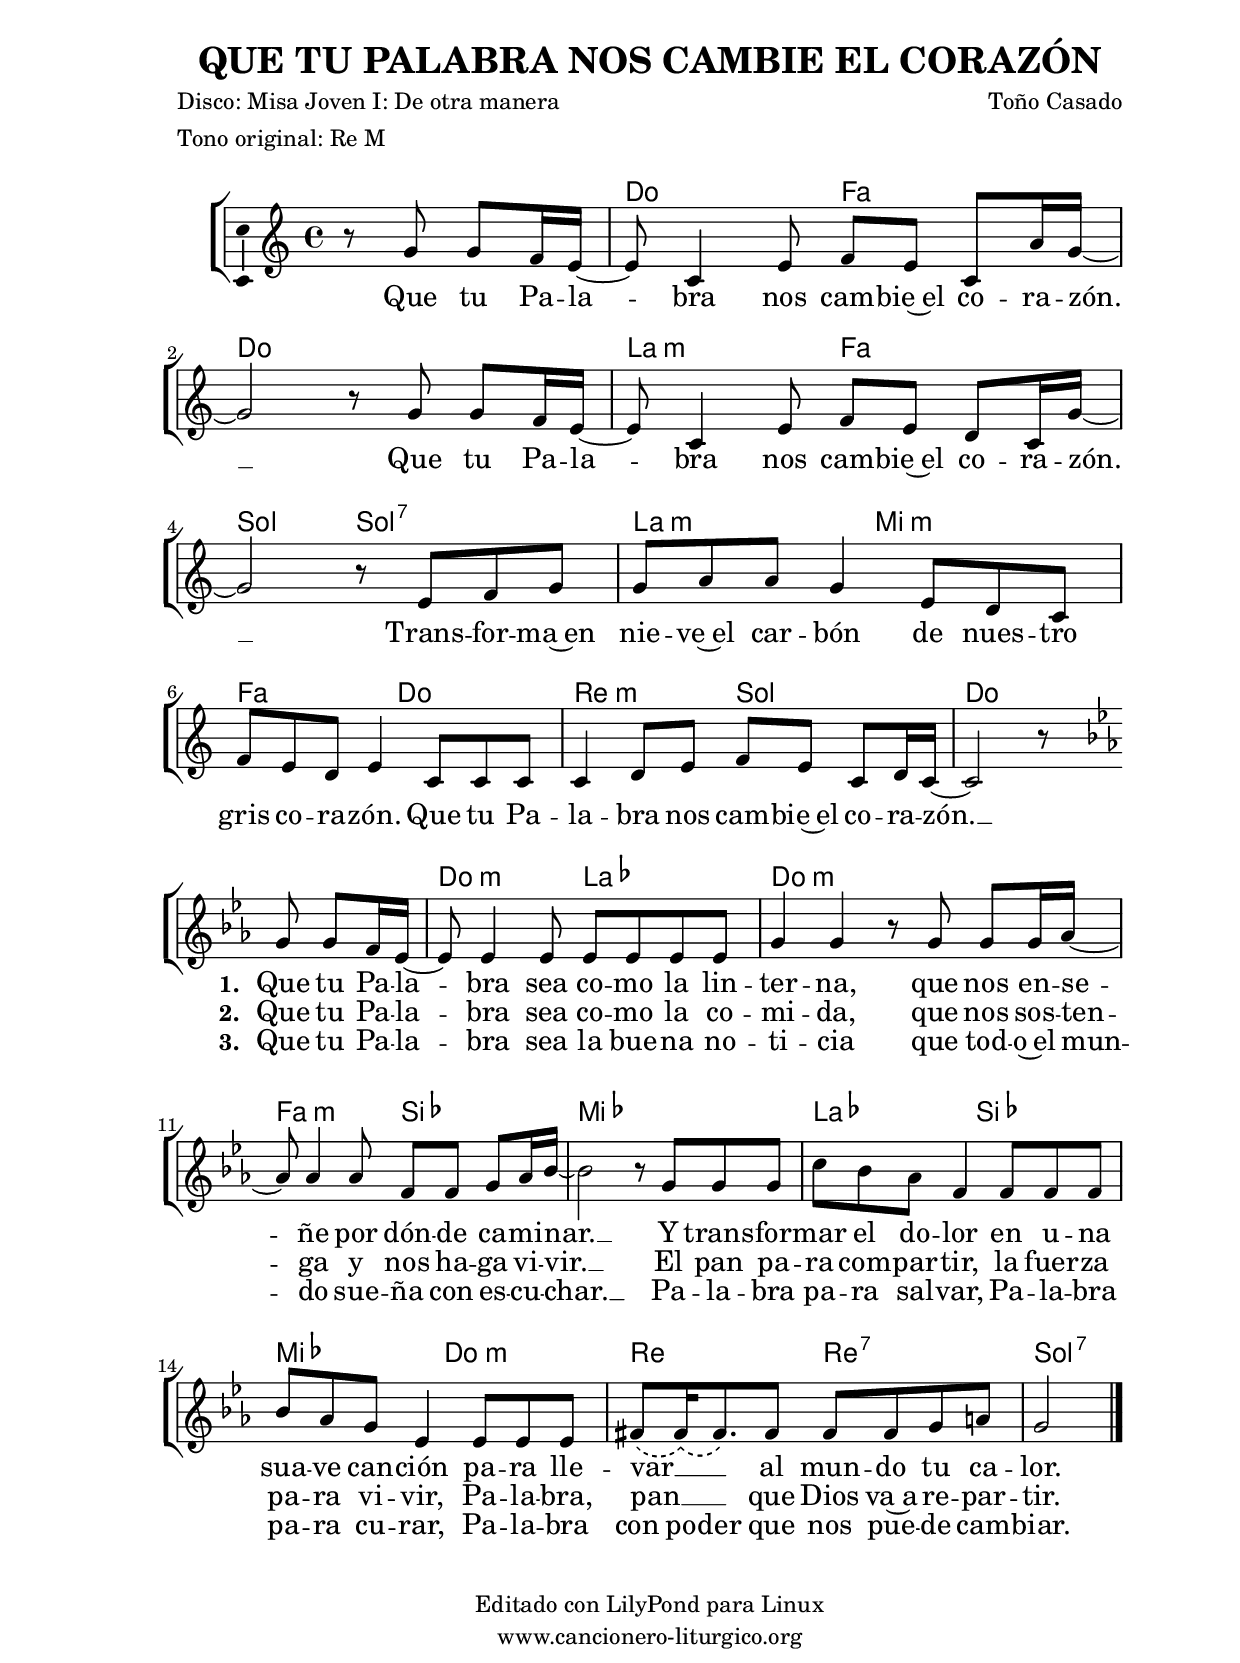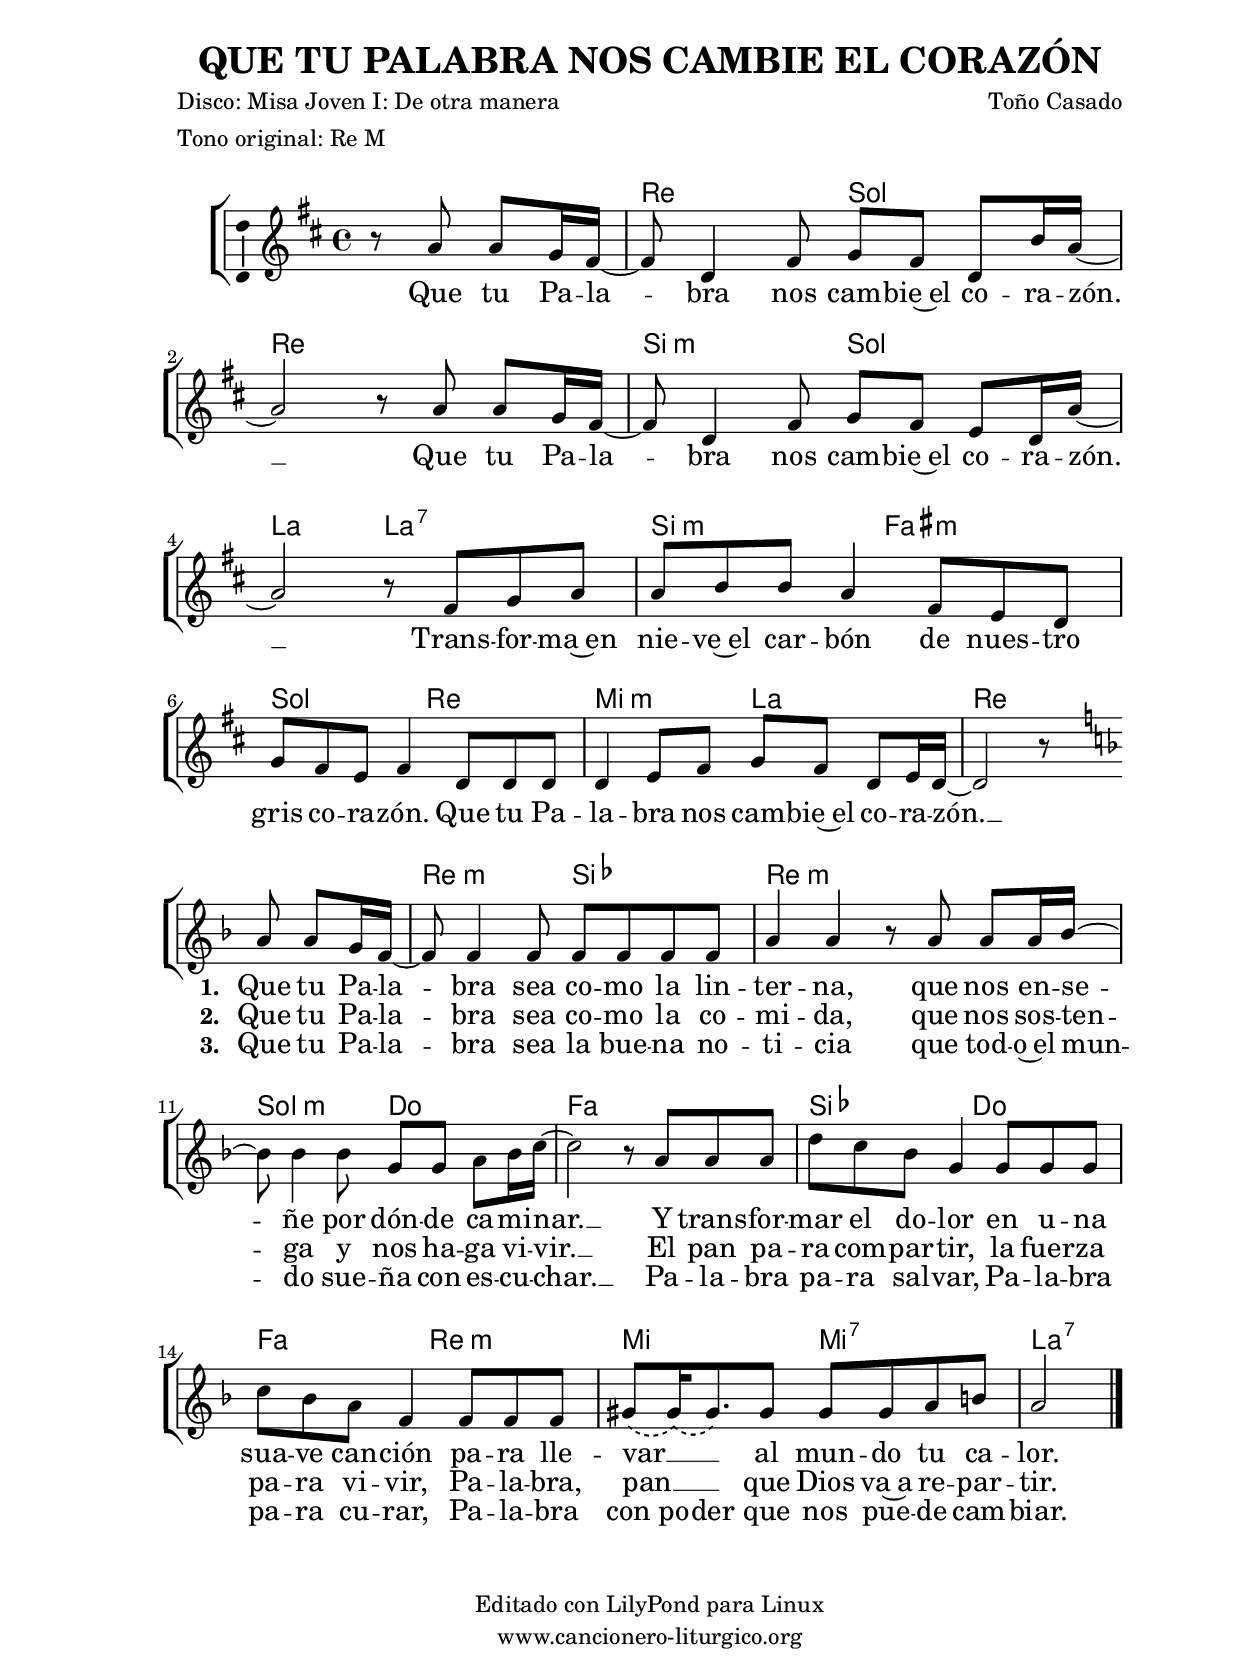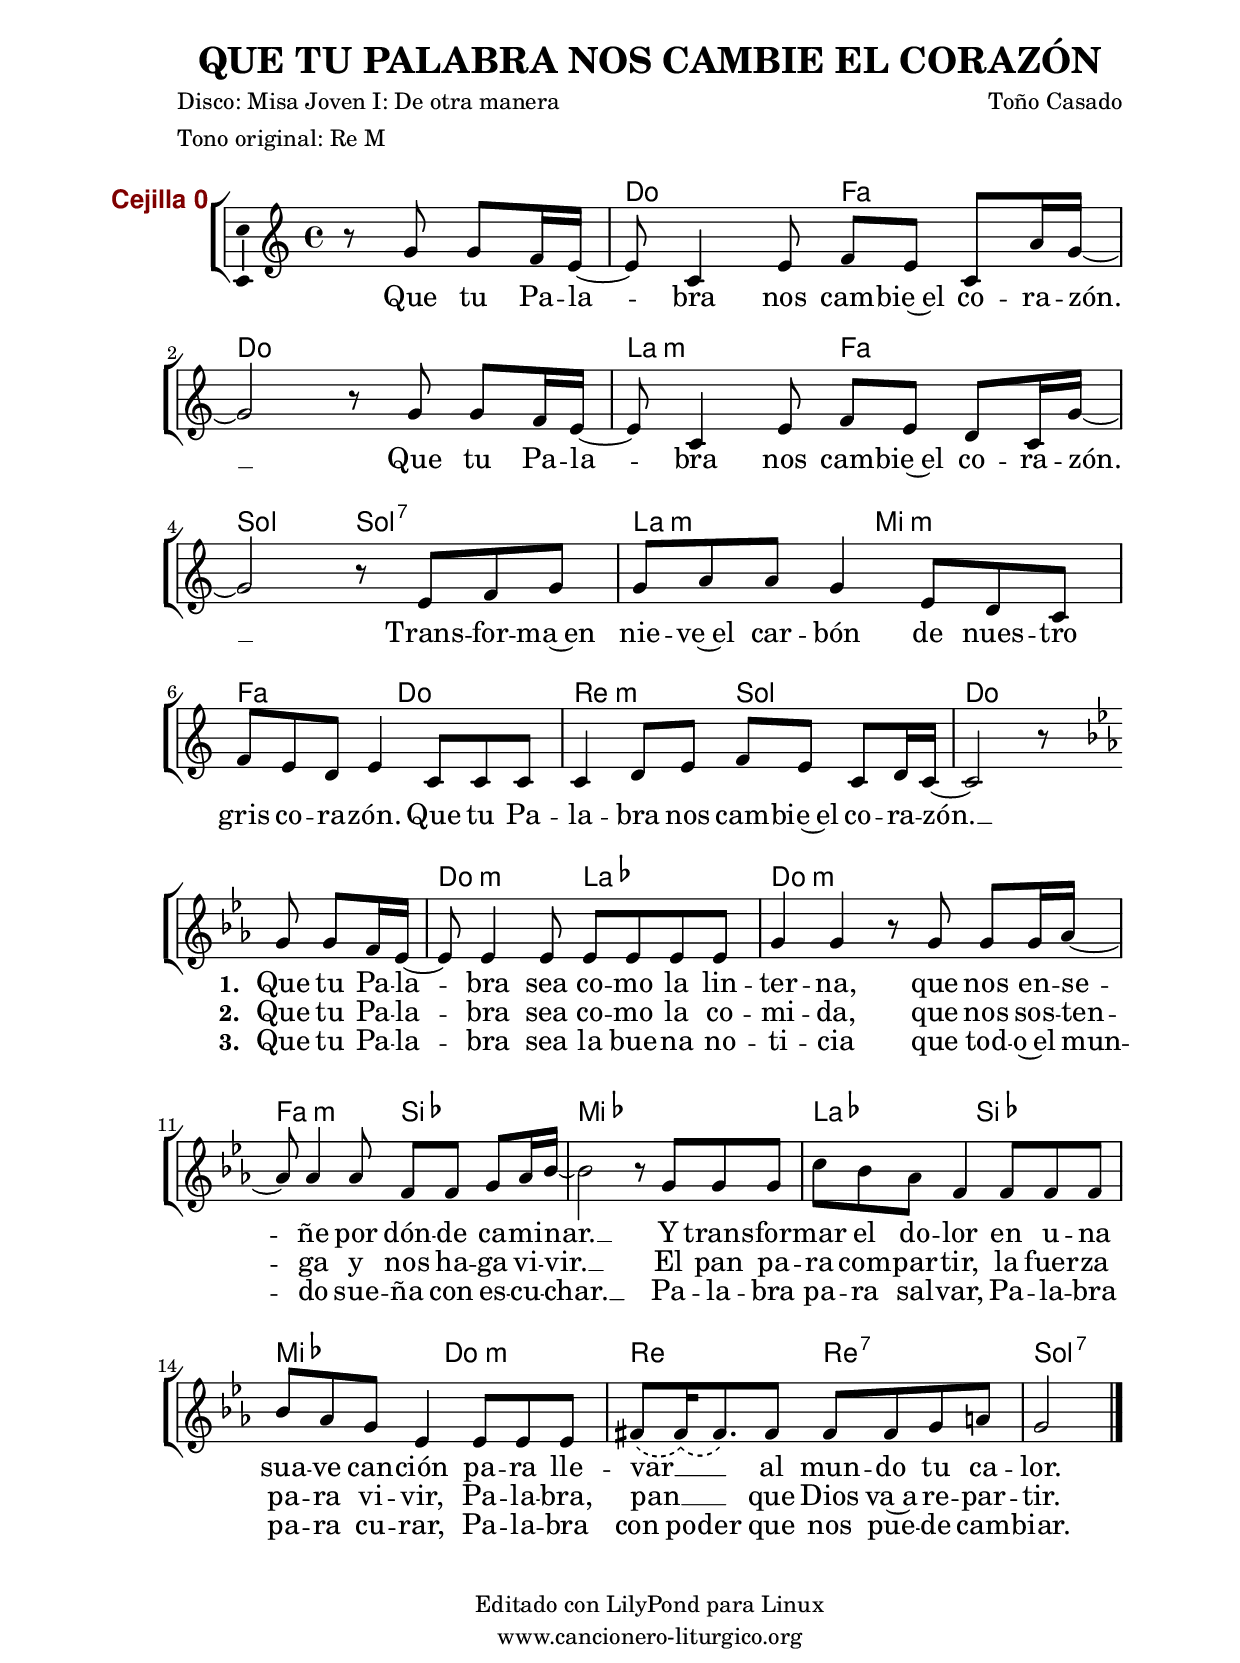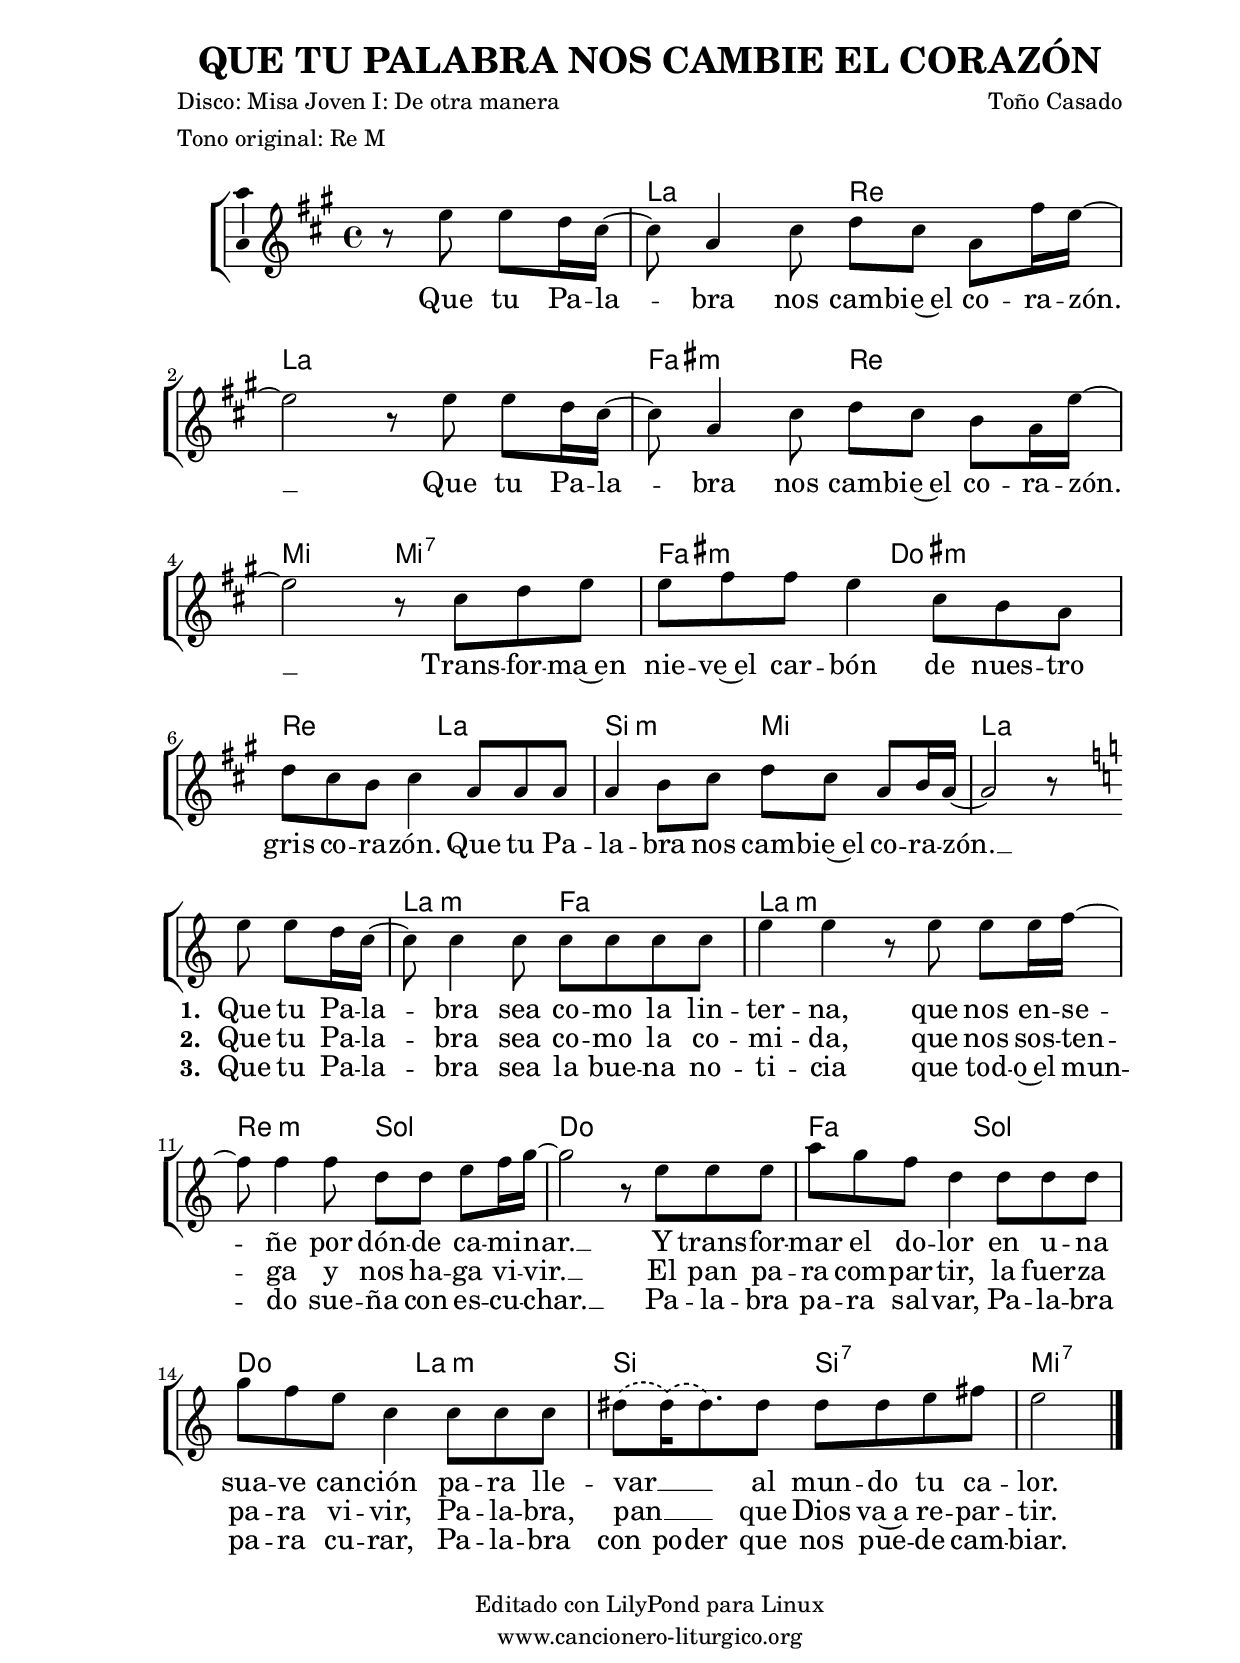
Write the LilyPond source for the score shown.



%versión de lilypond para la que se ha escrito esta partitura:
\version "2.16.0"

	%Tamaño papel
	#(set-default-paper-size "a4")
	%Tamaño partitura
	#(set-global-staff-size 20)
	%No responde al pulsar sobre una nota
	#(ly:set-option 'point-and-click #f)

%parámetros del encabezamiento:
\header {
	title = "QUE TU PALABRA NOS CAMBIE EL CORAZÓN"
	subtitle = ""
	composer = "Toño Casado"
	poet = "Disco: Misa Joven I: De otra manera"
	meter = "Tono original: Re M"
	arranger = ""
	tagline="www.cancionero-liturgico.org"
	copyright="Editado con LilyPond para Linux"
	tiempo = ""
	usos = ""
	letra = ""
	}

%parámetros asociados al papel:
\paper  {
	oddHeaderMarkup = \markup {\fill-line { \on-the-fly #not-first-page \fromproperty #'header:title \on-the-fly #not-first-page \fromproperty #'header:composer }}
	evenHeaderMarkup = \markup {\fill-line { \fromproperty #'header:composer \fromproperty #'header:title }}
	#(set-paper-size "a4")
	print-page-number = ##f
	first-page-number = 1
	print-first-page-number = ##f
%	head-separation = 3.0 \cm
	top-margin = 2.0 \cm
%%%	bottom-margin = 0.5\cm
	bottom-margin = 0.25\cm
	left-margin = 3.0 \cm
	line-width = 16.0 \cm 
	indent = 8\mm
	interscoreline = 2.\mm
	between-system-space = 15\mm
%	para que las partituras no llenen la hoja:
	ragged-bottom = ##t
%	idem para la última hoja:
	ragged-last-bottom = ##f
%	para que las partituras llenen el ancho del papel:
	ragged-last = ##f
	after-title-space = 2.5 \cm
page-count=1
%system-count=6

	%Flexible Vertical Spacing
	markup-markup-spacing =
	#'((basic-distance . 15) (minimum-distance . 10) (padding . 3))
	markup-system-spacing =
	#'((basic-distance . 15) (minimum-distance . 15) (padding . 3))
	system-system-spacing =
	#'((basic-distance . 15) (minimum-distance . 15) (padding . 3))
	score-system-spacing =
	#'((basic-distance . 10) (minimum-distance . 10) (padding . 5))
%	top-system-spacing = % header
%	#'((basic-distance . 8) (minimum-distance . 0) (padding . 0))
%	top-markup-spacing =
%	#'((basic-distance . 20) (minimum-distance . 20) (padding . 0))
	last-bottom-spacing = % footer
	#'((basic-distance . 10) (minimum-distance . 10) (padding . 0))
	score-markup-spacing =
	#'((basic-distance . 10) (minimum-distance . 10) (padding . 0))

	}


%parámetros que afectan a toda la partitura:
global =  {
	%clave de sol (G):
	\clef G
	%armadura:
	\transpose d c
	\key d \major
	\tempo 4=80
	\set Score.tempoHideNote = ##t
	}


acordes = {
	\italianChords
	\chordmode {
	\transpose d c
{

s2
d2 g d d b:m g a a:7 b:m fis:m g d e:m a d d %s2

%s2
d2:m bes d:m d:m g:m c f f bes c f d:m e e:7 a:7 %s2

}
}
}

melodia = 
	\transpose d c
{
\relative c''{

\time 4/4

\phrasingSlurDashed

\partial2

%Estribillo
r8 a8 a g16 fis~
fis8 d4 fis8 g fis d b'16 a~
a2 r8 a8 a g16 fis~
fis8 d4 fis8 g fis e d16 a'~
a2 r8 fis8 g a
a8 b b a4 fis8 e d
g8 fis e fis4 d8 d d
d4 e8 fis g fis d e16 d~
d2 r8 %s2

\bar""
\break
\key d \minor

%Estrofa
%s2
a'8 a g16 f~
f8 f4 f8 f f f f
a4 a r8 a8 a a16 bes~
bes8 bes4 bes8 g g a bes16 c~
c2 r8 a8 a a
d8 c bes g4 g8 g g
c8 bes a f4 f8 f f
gis8 \(gis16\) \(gis8.\) gis8 gis gis a b
a2 %s2


\bar "|."
}
}


texto = \lyricmode {

Que tu Pa -- la -- bra nos cam -- bie~el co -- ra -- zón. __
Que tu Pa -- la -- bra nos cam -- bie~el co -- ra -- zón. __
Trans -- for -- ma~en nie -- ve~el car -- bón
de nues -- tro gris co -- ra -- zón.
Que tu Pa -- la -- bra nos cam -- bie~el co -- ra -- zón. __

\set stanza =#"1. " 
Que tu Pa -- la -- bra sea co -- mo la lin -- ter -- na,
que nos en -- se -- ñe por dón -- de ca -- mi -- nar. __
Y trans -- for -- mar el do -- lor en u -- na sua -- ve can -- ción
pa -- ra lle -- var __ _ _ al mun -- do tu ca -- lor.

}

textodos = \lyricmode {

\skip1 \skip1 \skip1 \skip1 \skip1 \skip1 \skip1 \skip1 \skip1 \skip1
\skip1 \skip1 \skip1 \skip1 \skip1 \skip1 \skip1 \skip1 \skip1 \skip1
\skip1 \skip1 \skip1 \skip1 \skip1 \skip1 \skip1 \skip1 \skip1 \skip1
\skip1 \skip1 \skip1 \skip1 \skip1 \skip1 \skip1 \skip1 \skip1 \skip1
\skip1 \skip1 \skip1 \skip1 \skip1 \skip1 \skip1

\set stanza =#"2. " 
Que tu Pa -- la -- bra sea co -- mo la co -- mi -- da,
que nos sos -- ten -- ga y nos ha -- ga vi -- vir. __
El pan pa -- ra com -- par -- tir, la fuer -- za pa -- ra vi -- vir,
Pa -- la -- bra, pan __ _ _ que Dios va~a re -- par -- tir.

}

textotres = \lyricmode {

\skip1 \skip1 \skip1 \skip1 \skip1 \skip1 \skip1 \skip1 \skip1 \skip1
\skip1 \skip1 \skip1 \skip1 \skip1 \skip1 \skip1 \skip1 \skip1 \skip1
\skip1 \skip1 \skip1 \skip1 \skip1 \skip1 \skip1 \skip1 \skip1 \skip1
\skip1 \skip1 \skip1 \skip1 \skip1 \skip1 \skip1 \skip1 \skip1 \skip1
\skip1 \skip1 \skip1 \skip1 \skip1 \skip1 \skip1

\set stanza =#"3. " 
Que tu Pa -- la -- bra sea la bue -- na no -- ti -- cia
que tod -- o~el mun -- do sue -- ña con es -- cu -- char. __
Pa -- la -- bra pa -- ra sal -- var, Pa -- la -- bra pa -- ra cu -- rar,
Pa -- la -- bra con po -- der que nos pue -- de cam -- biar.

}


acordesStaff = \context ChordNames = acordesStaff <<
	\set chordChanges = ##t
	\acordes
	>>


%%%%%%%%%%%%%%%%%%%%%%%%%%%%%%%%%%% CEJILLA %%%%%%%%%%%%%%%%%%%%%%%%%%%%%%%%%%%
acordescejilla = {
%%%	\override ChordNames.ChordName #'font-size = #-1
%%%	\override ChordNames.ChordName #'font-series = #'bold
	\transpose c c {
		\acordes
		}
	}

acordescejillaStaff = \context ChordNames = acordescejillaStaff <<
	\set Staff.instrumentName = \markup \with-color #darkred \larger \bold \sans "Cejilla 0"
	\set chordChanges = ##t
	\acordescejilla
	>>
%%%%%%%%%%%%%%%%%%%%%%%%%%%%%%%%%%% CEJILLA %%%%%%%%%%%%%%%%%%%%%%%%%%%%%%%%%%%


vozStaff = \context Voice = vozStaff
\with {\consists "Ambitus_engraver"}
<<
%	\set Staff.instrumentName = ""
%	\set Staff.shortInstrumentName = ""
%	\set Staff.midiInstrument = #"clarinet"
%	\set Staff.midiInstrument = #"cello"
	\set Staff.midiInstrument = #"flute"
%	\set Staff.midiInstrument = #"electric guitar (jazz)"
%	\set Staff.midiInstrument = #"english horn"
%	\set Staff.midiInstrument = #"violin"
%	\set Staff.midiInstrument = #"glockenspiel"
	\set Staff.midiMinimumVolume = #0.7
	\set Staff.midiMaximumVolume = #0.9
	\global
	\melodia
	>>

textoStaff = \context Lyrics = textoStaff <<
	\lyricsto vozStaff \texto
	>>

textodosStaff = \context Lyrics = textodosStaff <<
	\lyricsto vozStaff \textodos
	>>

textotresStaff = \context Lyrics = textotresStaff <<
	\lyricsto vozStaff \textotres
	>>


\book {
	\score {
		\context ChoirStaff {
			\override StaffGroup.SystemStartBracket #'collapse-height = #1
			\override Score.SystemStartBar #'collapse-height = #1
			<<
			\acordesStaff
			\vozStaff
			\textoStaff
			\textodosStaff
			\textotresStaff
			>>
			}
		\layout {
	    		\context {
				\Lyrics
				\override LyricText #'font-size = #2
				}
	   		 \context {
				\Score
				\override StaffSymbol #'staff-space = #(magstep +3)
				}
			}
		}
	\score {
		\unfoldRepeats
		\context ChoirStaff {
			<<
			\acordesStaff
			\vozStaff
			>>
			}
		\midi {
	  		\context {
	  			\Score
				tempoWholesPerMinute = #(ly:make-moment 70 4)
				}
			}
		}
	}


%Partitura para guitarra
#(define output-suffix "G")
\book {
	\score {
		\context ChoirStaff {
			\override StaffGroup.SystemStartBracket #'collapse-height = #1
			\override Score.SystemStartBar #'collapse-height = #1
			<<
			\acordescejillaStaff
			\vozStaff
			\textoStaff
			\textodosStaff
			\textotresStaff
			>>
			}
		\layout {
%%%%%%%%%%%%%%%%%%%%%%%%%%%%%%%%%%% CEJILLA %%%%%%%%%%%%%%%%%%%%%%%%%%%%%%%%%%%
			\context {
				\ChordNames \consists Instrument_name_engraver
				}
%%%%%%%%%%%%%%%%%%%%%%%%%%%%%%%%%%% CEJILLA %%%%%%%%%%%%%%%%%%%%%%%%%%%%%%%%%%%
	    		\context {
				\Lyrics
				\override LyricText #'font-size = #2
				}
	   		 \context {
				\Score
				\override StaffSymbol #'staff-space = #(magstep +3)
				}
			}
		}
	}


#(define output-suffix "C")
\book {
	\score {
		\context ChoirStaff {
			\override StaffGroup.SystemStartBracket #'collapse-height = #1
			\override Score.SystemStartBar #'collapse-height = #1
\transpose c d
			<<
			\acordesStaff
			\vozStaff
			\textoStaff
			\textodosStaff
			\textotresStaff
			>>
			}
		\layout {
	    		\context {
				\Lyrics
				\override LyricText #'font-size = #2
				}
	   		 \context {
				\Score
				\override StaffSymbol #'staff-space = #(magstep +3)
				}
			}
		}
	}


#(define output-suffix "S")
\book {
	\score {
		\context ChoirStaff {
			\override StaffGroup.SystemStartBracket #'collapse-height = #1
			\override Score.SystemStartBar #'collapse-height = #1
\transpose c a
			<<
			\acordesStaff
			\vozStaff
			\textoStaff
			\textodosStaff
			\textotresStaff
			>>
			}
		\layout {
	    		\context {
				\Lyrics
				\override LyricText #'font-size = #2
				}
	   		 \context {
				\Score
				\override StaffSymbol #'staff-space = #(magstep +3)
				}
			}
		}
	}


